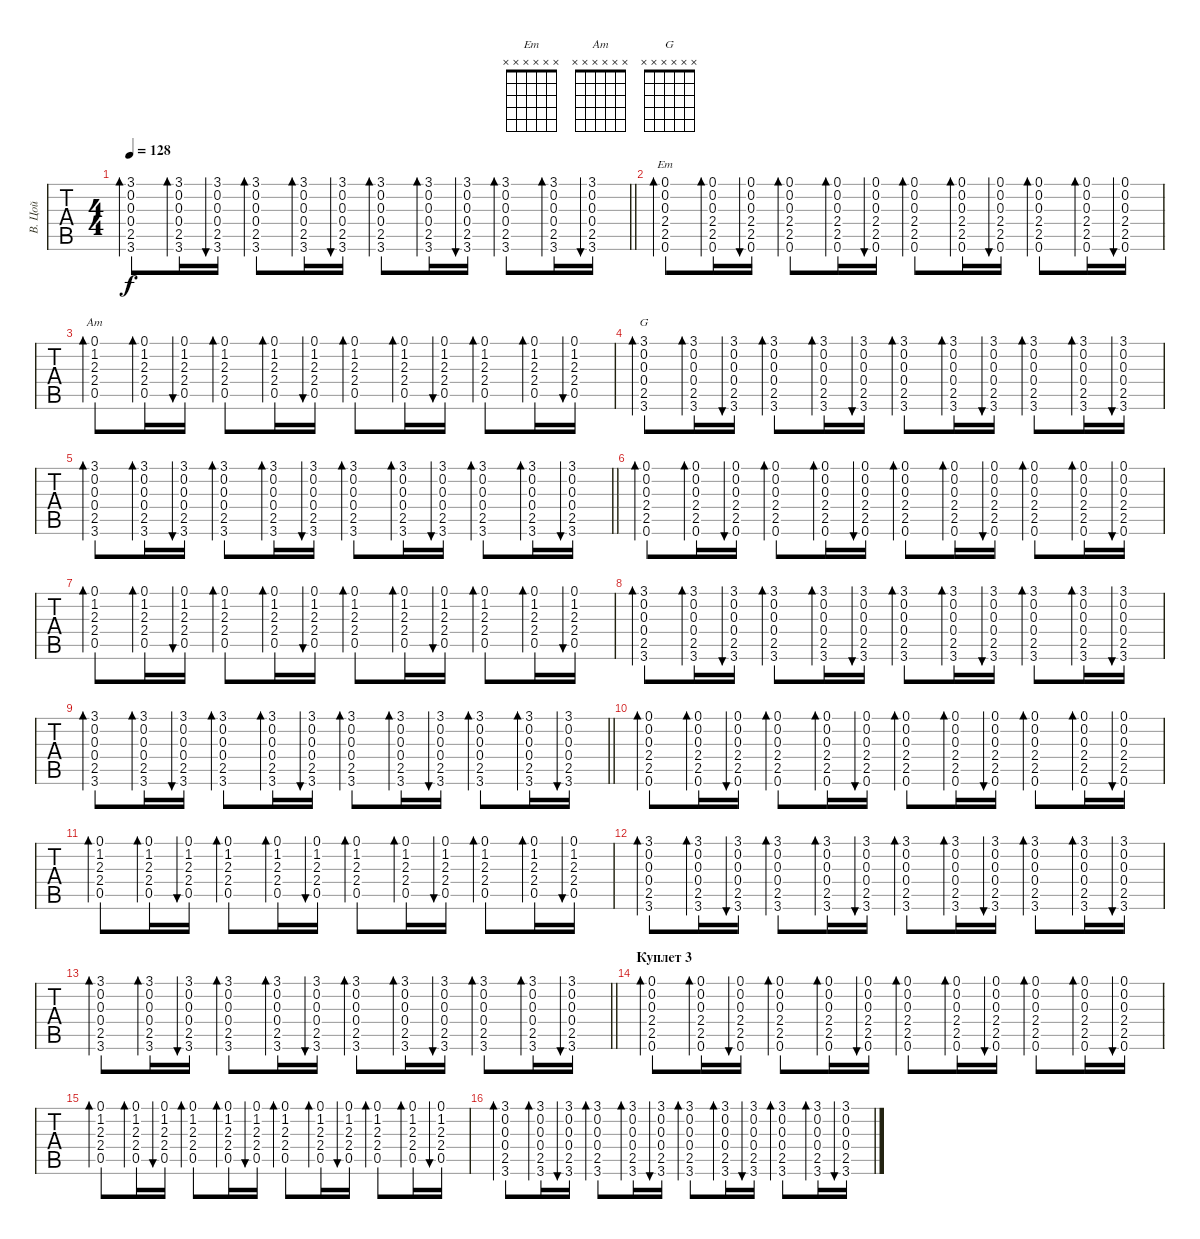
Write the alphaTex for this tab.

\track ("В. Цой" "В. Цой") {instrument acousticguitarsteel}
\staff {tabs}
\tuning (E4 B3 G3 D3 A2 E2) {hide}
\chord ("Em" x x x x x x)
\chord ("Am" x x x x x x)
\chord ("G" x x x x x x)
\ts (4 4)
\tempo 128
\clef g2
\barLineRight lightlight
\ks c
(3.1 0.2 0.3 0.4 2.5 3.6).8{bd 30 dy f} (3.1 0.2 0.3 0.4 2.5 3.6).16{bd 30} (3.1 0.2 0.3 0.4 2.5 3.6).16{bu 30} (3.1 0.2 0.3 0.4 2.5 3.6).8{bd 30} (3.1 0.2 0.3 0.4 2.5 3.6).16{bd 30} (3.1 0.2 0.3 0.4 2.5 3.6).16{bu 30} (3.1 0.2 0.3 0.4 2.5 3.6).8{bd 30} (3.1 0.2 0.3 0.4 2.5 3.6).16{bd 30} (3.1 0.2 0.3 0.4 2.5 3.6).16{bu 30} (3.1 0.2 0.3 0.4 2.5 3.6).8{bd 30} (3.1 0.2 0.3 0.4 2.5 3.6).16{bd 30} (3.1 0.2 0.3 0.4 2.5 3.6).16{bu 30} |
(0.1 0.2 0.3 2.4 2.5 0.6).8{bd 30 ch "Em"} (0.1 0.2 0.3 2.4 2.5 0.6).16{bd 30} (0.1 0.2 0.3 2.4 2.5 0.6).16{bu 30} (0.1 0.2 0.3 2.4 2.5 0.6).8{bd 30} (0.1 0.2 0.3 2.4 2.5 0.6).16{bd 30} (0.1 0.2 0.3 2.4 2.5 0.6).16{bu 30} (0.1 0.2 0.3 2.4 2.5 0.6).8{bd 30} (0.1 0.2 0.3 2.4 2.5 0.6).16{bd 30} (0.1 0.2 0.3 2.4 2.5 0.6).16{bu 30} (0.1 0.2 0.3 2.4 2.5 0.6).8{bd 30} (0.1 0.2 0.3 2.4 2.5 0.6).16{bd 30} (0.1 0.2 0.3 2.4 2.5 0.6).16{bu 30} |
(0.1 1.2 2.3 2.4 0.5).8{bd 30 ch "Am"} (0.1 1.2 2.3 2.4 0.5).16{bd 30} (0.1 1.2 2.3 2.4 0.5).16{bu 30} (0.1 1.2 2.3 2.4 0.5).8{bd 30} (0.1 1.2 2.3 2.4 0.5).16{bd 30} (0.1 1.2 2.3 2.4 0.5).16{bu 30} (0.1 1.2 2.3 2.4 0.5).8{bd 30} (0.1 1.2 2.3 2.4 0.5).16{bd 30} (0.1 1.2 2.3 2.4 0.5).16{bu 30} (0.1 1.2 2.3 2.4 0.5).8{bd 30} (0.1 1.2 2.3 2.4 0.5).16{bd 30} (0.1 1.2 2.3 2.4 0.5).16{bu 30} |
(3.1 0.2 0.3 0.4 2.5 3.6).8{bd 30 ch "G"} (3.1 0.2 0.3 0.4 2.5 3.6).16{bd 30} (3.1 0.2 0.3 0.4 2.5 3.6).16{bu 30} (3.1 0.2 0.3 0.4 2.5 3.6).8{bd 30} (3.1 0.2 0.3 0.4 2.5 3.6).16{bd 30} (3.1 0.2 0.3 0.4 2.5 3.6).16{bu 30} (3.1 0.2 0.3 0.4 2.5 3.6).8{bd 30} (3.1 0.2 0.3 0.4 2.5 3.6).16{bd 30} (3.1 0.2 0.3 0.4 2.5 3.6).16{bu 30} (3.1 0.2 0.3 0.4 2.5 3.6).8{bd 30} (3.1 0.2 0.3 0.4 2.5 3.6).16{bd 30} (3.1 0.2 0.3 0.4 2.5 3.6).16{bu 30} |
\barLineRight lightlight
(3.1 0.2 0.3 0.4 2.5 3.6).8{bd 30} (3.1 0.2 0.3 0.4 2.5 3.6).16{bd 30} (3.1 0.2 0.3 0.4 2.5 3.6).16{bu 30} (3.1 0.2 0.3 0.4 2.5 3.6).8{bd 30} (3.1 0.2 0.3 0.4 2.5 3.6).16{bd 30} (3.1 0.2 0.3 0.4 2.5 3.6).16{bu 30} (3.1 0.2 0.3 0.4 2.5 3.6).8{bd 30} (3.1 0.2 0.3 0.4 2.5 3.6).16{bd 30} (3.1 0.2 0.3 0.4 2.5 3.6).16{bu 30} (3.1 0.2 0.3 0.4 2.5 3.6).8{bd 30} (3.1 0.2 0.3 0.4 2.5 3.6).16{bd 30} (3.1 0.2 0.3 0.4 2.5 3.6).16{bu 30} |
(0.1 0.2 0.3 2.4 2.5 0.6).8{bd 30} (0.1 0.2 0.3 2.4 2.5 0.6).16{bd 30} (0.1 0.2 0.3 2.4 2.5 0.6).16{bu 30} (0.1 0.2 0.3 2.4 2.5 0.6).8{bd 30} (0.1 0.2 0.3 2.4 2.5 0.6).16{bd 30} (0.1 0.2 0.3 2.4 2.5 0.6).16{bu 30} (0.1 0.2 0.3 2.4 2.5 0.6).8{bd 30} (0.1 0.2 0.3 2.4 2.5 0.6).16{bd 30} (0.1 0.2 0.3 2.4 2.5 0.6).16{bu 30} (0.1 0.2 0.3 2.4 2.5 0.6).8{bd 30} (0.1 0.2 0.3 2.4 2.5 0.6).16{bd 30} (0.1 0.2 0.3 2.4 2.5 0.6).16{bu 30} |
(0.1 1.2 2.3 2.4 0.5).8{bd 30} (0.1 1.2 2.3 2.4 0.5).16{bd 30} (0.1 1.2 2.3 2.4 0.5).16{bu 30} (0.1 1.2 2.3 2.4 0.5).8{bd 30} (0.1 1.2 2.3 2.4 0.5).16{bd 30} (0.1 1.2 2.3 2.4 0.5).16{bu 30} (0.1 1.2 2.3 2.4 0.5).8{bd 30} (0.1 1.2 2.3 2.4 0.5).16{bd 30} (0.1 1.2 2.3 2.4 0.5).16{bu 30} (0.1 1.2 2.3 2.4 0.5).8{bd 30} (0.1 1.2 2.3 2.4 0.5).16{bd 30} (0.1 1.2 2.3 2.4 0.5).16{bu 30} |
(3.1 0.2 0.3 0.4 2.5 3.6).8{bd 30} (3.1 0.2 0.3 0.4 2.5 3.6).16{bd 30} (3.1 0.2 0.3 0.4 2.5 3.6).16{bu 30} (3.1 0.2 0.3 0.4 2.5 3.6).8{bd 30} (3.1 0.2 0.3 0.4 2.5 3.6).16{bd 30} (3.1 0.2 0.3 0.4 2.5 3.6).16{bu 30} (3.1 0.2 0.3 0.4 2.5 3.6).8{bd 30} (3.1 0.2 0.3 0.4 2.5 3.6).16{bd 30} (3.1 0.2 0.3 0.4 2.5 3.6).16{bu 30} (3.1 0.2 0.3 0.4 2.5 3.6).8{bd 30} (3.1 0.2 0.3 0.4 2.5 3.6).16{bd 30} (3.1 0.2 0.3 0.4 2.5 3.6).16{bu 30} |
\barLineRight lightlight
(3.1 0.2 0.3 0.4 2.5 3.6).8{bd 30} (3.1 0.2 0.3 0.4 2.5 3.6).16{bd 30} (3.1 0.2 0.3 0.4 2.5 3.6).16{bu 30} (3.1 0.2 0.3 0.4 2.5 3.6).8{bd 30} (3.1 0.2 0.3 0.4 2.5 3.6).16{bd 30} (3.1 0.2 0.3 0.4 2.5 3.6).16{bu 30} (3.1 0.2 0.3 0.4 2.5 3.6).8{bd 30} (3.1 0.2 0.3 0.4 2.5 3.6).16{bd 30} (3.1 0.2 0.3 0.4 2.5 3.6).16{bu 30} (3.1 0.2 0.3 0.4 2.5 3.6).8{bd 30} (3.1 0.2 0.3 0.4 2.5 3.6).16{bd 30} (3.1 0.2 0.3 0.4 2.5 3.6).16{bu 30} |
(0.1 0.2 0.3 2.4 2.5 0.6).8{bd 30} (0.1 0.2 0.3 2.4 2.5 0.6).16{bd 30} (0.1 0.2 0.3 2.4 2.5 0.6).16{bu 30} (0.1 0.2 0.3 2.4 2.5 0.6).8{bd 30} (0.1 0.2 0.3 2.4 2.5 0.6).16{bd 30} (0.1 0.2 0.3 2.4 2.5 0.6).16{bu 30} (0.1 0.2 0.3 2.4 2.5 0.6).8{bd 30} (0.1 0.2 0.3 2.4 2.5 0.6).16{bd 30} (0.1 0.2 0.3 2.4 2.5 0.6).16{bu 30} (0.1 0.2 0.3 2.4 2.5 0.6).8{bd 30} (0.1 0.2 0.3 2.4 2.5 0.6).16{bd 30} (0.1 0.2 0.3 2.4 2.5 0.6).16{bu 30} |
(0.1 1.2 2.3 2.4 0.5).8{bd 30} (0.1 1.2 2.3 2.4 0.5).16{bd 30} (0.1 1.2 2.3 2.4 0.5).16{bu 30} (0.1 1.2 2.3 2.4 0.5).8{bd 30} (0.1 1.2 2.3 2.4 0.5).16{bd 30} (0.1 1.2 2.3 2.4 0.5).16{bu 30} (0.1 1.2 2.3 2.4 0.5).8{bd 30} (0.1 1.2 2.3 2.4 0.5).16{bd 30} (0.1 1.2 2.3 2.4 0.5).16{bu 30} (0.1 1.2 2.3 2.4 0.5).8{bd 30} (0.1 1.2 2.3 2.4 0.5).16{bd 30} (0.1 1.2 2.3 2.4 0.5).16{bu 30} |
(3.1 0.2 0.3 0.4 2.5 3.6).8{bd 30} (3.1 0.2 0.3 0.4 2.5 3.6).16{bd 30} (3.1 0.2 0.3 0.4 2.5 3.6).16{bu 30} (3.1 0.2 0.3 0.4 2.5 3.6).8{bd 30} (3.1 0.2 0.3 0.4 2.5 3.6).16{bd 30} (3.1 0.2 0.3 0.4 2.5 3.6).16{bu 30} (3.1 0.2 0.3 0.4 2.5 3.6).8{bd 30} (3.1 0.2 0.3 0.4 2.5 3.6).16{bd 30} (3.1 0.2 0.3 0.4 2.5 3.6).16{bu 30} (3.1 0.2 0.3 0.4 2.5 3.6).8{bd 30} (3.1 0.2 0.3 0.4 2.5 3.6).16{bd 30} (3.1 0.2 0.3 0.4 2.5 3.6).16{bu 30} |
\barLineRight lightlight
(3.1 0.2 0.3 0.4 2.5 3.6).8{bd 30} (3.1 0.2 0.3 0.4 2.5 3.6).16{bd 30} (3.1 0.2 0.3 0.4 2.5 3.6).16{bu 30} (3.1 0.2 0.3 0.4 2.5 3.6).8{bd 30} (3.1 0.2 0.3 0.4 2.5 3.6).16{bd 30} (3.1 0.2 0.3 0.4 2.5 3.6).16{bu 30} (3.1 0.2 0.3 0.4 2.5 3.6).8{bd 30} (3.1 0.2 0.3 0.4 2.5 3.6).16{bd 30} (3.1 0.2 0.3 0.4 2.5 3.6).16{bu 30} (3.1 0.2 0.3 0.4 2.5 3.6).8{bd 30} (3.1 0.2 0.3 0.4 2.5 3.6).16{bd 30} (3.1 0.2 0.3 0.4 2.5 3.6).16{bu 30} |
\section ("" "Куплет 3")
(0.1 0.2 0.3 2.4 2.5 0.6).8{bd 30} (0.1 0.2 0.3 2.4 2.5 0.6).16{bd 30} (0.1 0.2 0.3 2.4 2.5 0.6).16{bu 30} (0.1 0.2 0.3 2.4 2.5 0.6).8{bd 30} (0.1 0.2 0.3 2.4 2.5 0.6).16{bd 30} (0.1 0.2 0.3 2.4 2.5 0.6).16{bu 30} (0.1 0.2 0.3 2.4 2.5 0.6).8{bd 30} (0.1 0.2 0.3 2.4 2.5 0.6).16{bd 30} (0.1 0.2 0.3 2.4 2.5 0.6).16{bu 30} (0.1 0.2 0.3 2.4 2.5 0.6).8{bd 30} (0.1 0.2 0.3 2.4 2.5 0.6).16{bd 30} (0.1 0.2 0.3 2.4 2.5 0.6).16{bu 30} |
(0.1 1.2 2.3 2.4 0.5).8{bd 30} (0.1 1.2 2.3 2.4 0.5).16{bd 30} (0.1 1.2 2.3 2.4 0.5).16{bu 30} (0.1 1.2 2.3 2.4 0.5).8{bd 30} (0.1 1.2 2.3 2.4 0.5).16{bd 30} (0.1 1.2 2.3 2.4 0.5).16{bu 30} (0.1 1.2 2.3 2.4 0.5).8{bd 30} (0.1 1.2 2.3 2.4 0.5).16{bd 30} (0.1 1.2 2.3 2.4 0.5).16{bu 30} (0.1 1.2 2.3 2.4 0.5).8{bd 30} (0.1 1.2 2.3 2.4 0.5).16{bd 30} (0.1 1.2 2.3 2.4 0.5).16{bu 30} |
(3.1 0.2 0.3 0.4 2.5 3.6).8{bd 30} (3.1 0.2 0.3 0.4 2.5 3.6).16{bd 30} (3.1 0.2 0.3 0.4 2.5 3.6).16{bu 30} (3.1 0.2 0.3 0.4 2.5 3.6).8{bd 30} (3.1 0.2 0.3 0.4 2.5 3.6).16{bd 30} (3.1 0.2 0.3 0.4 2.5 3.6).16{bu 30} (3.1 0.2 0.3 0.4 2.5 3.6).8{bd 30} (3.1 0.2 0.3 0.4 2.5 3.6).16{bd 30} (3.1 0.2 0.3 0.4 2.5 3.6).16{bu 30} (3.1 0.2 0.3 0.4 2.5 3.6).8{bd 30} (3.1 0.2 0.3 0.4 2.5 3.6).16{bd 30} (3.1 0.2 0.3 0.4 2.5 3.6).16{bu 30}
